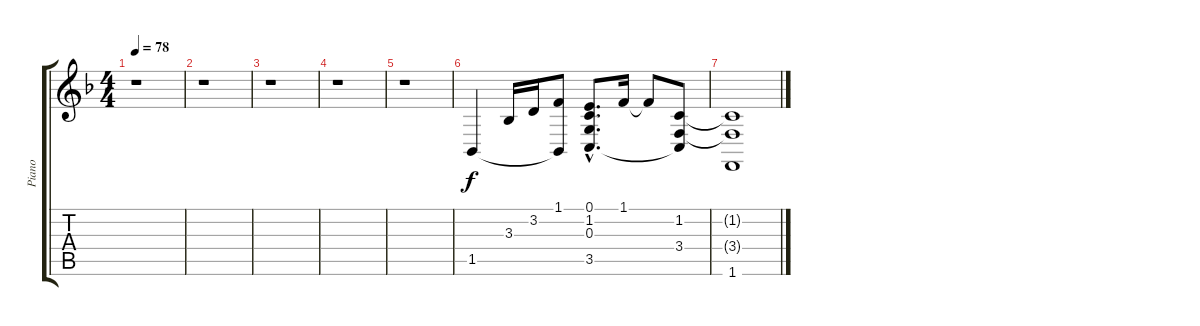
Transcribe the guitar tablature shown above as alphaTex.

\track ("Piano" "Piano") {instrument acousticgrandpiano}
\staff {score tabs}
\tuning (E4 B3 G3 D3 A2 E2) {hide}
\ts (4 4)
\tempo 78
\clef g2
\ks f
r.1{dy f} |
r.1 |
r.1 |
r.1 |
r.1 |
1.5.4 3.3.16 3.2.16 (1.1 1.5{t}).8 (0.1{hac} 1.2{hac} 0.3{hac} 3.5{hac}).8{d} 1.1.16 1.1{t}.8 (1.2 3.4 3.5{t}).8 |
(1.2{t} 3.4{t} 1.6).1
